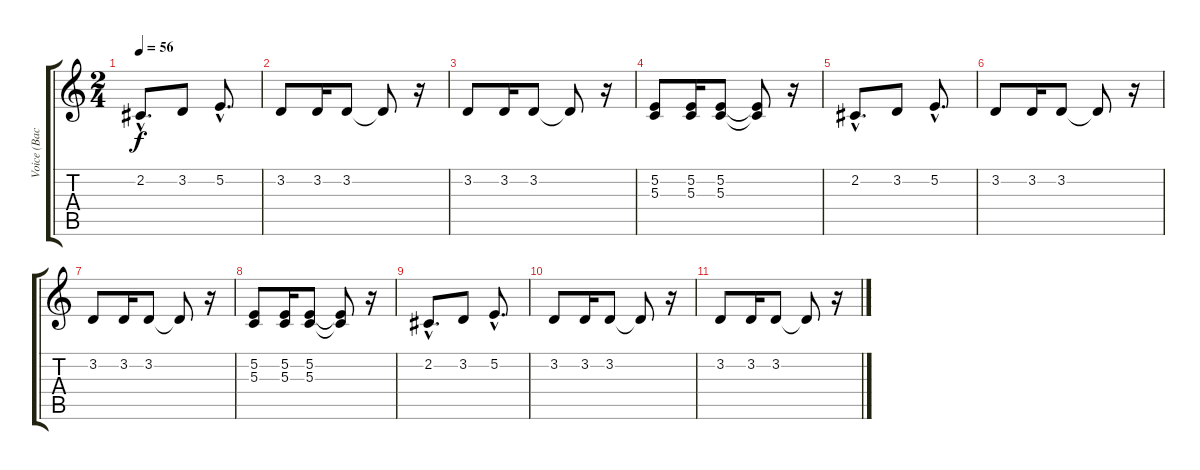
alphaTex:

\track ("Voice (Background)" "Voice (Bac") {instrument clarinet}
\staff {score tabs}
\tuning (E4 B3 G3 D3 A2 E2) {hide}
\ts (2 4)
\tempo 56
\clef g2
\ks c
2.2{hac}.8{d dy f} 3.2.8 5.2{hac}.8{d} |
3.2.8 3.2.16 3.2.8 3.2{t}.8 r.16 |
3.2.8 3.2.16 3.2.8 3.2{t}.8 r.16 |
(5.2 5.3).8 (5.2 5.3).16 (5.2 5.3).8 (5.2{t} 5.3{t}).8 r.16 |
2.2{hac}.8{d volume 0} 3.2.8 5.2{hac}.8{d} |
3.2.8 3.2.16 3.2.8 3.2{t}.8 r.16 |
3.2.8 3.2.16 3.2.8 3.2{t}.8 r.16 |
(5.2 5.3).8 (5.2 5.3).16 (5.2 5.3).8 (5.2{t} 5.3{t}).8 r.16 |
2.2{hac}.8{d} 3.2.8 5.2{hac}.8{d} |
3.2.8 3.2.16 3.2.8 3.2{t}.8 r.16 |
3.2.8 3.2.16 3.2.8 3.2{t}.8 r.16
